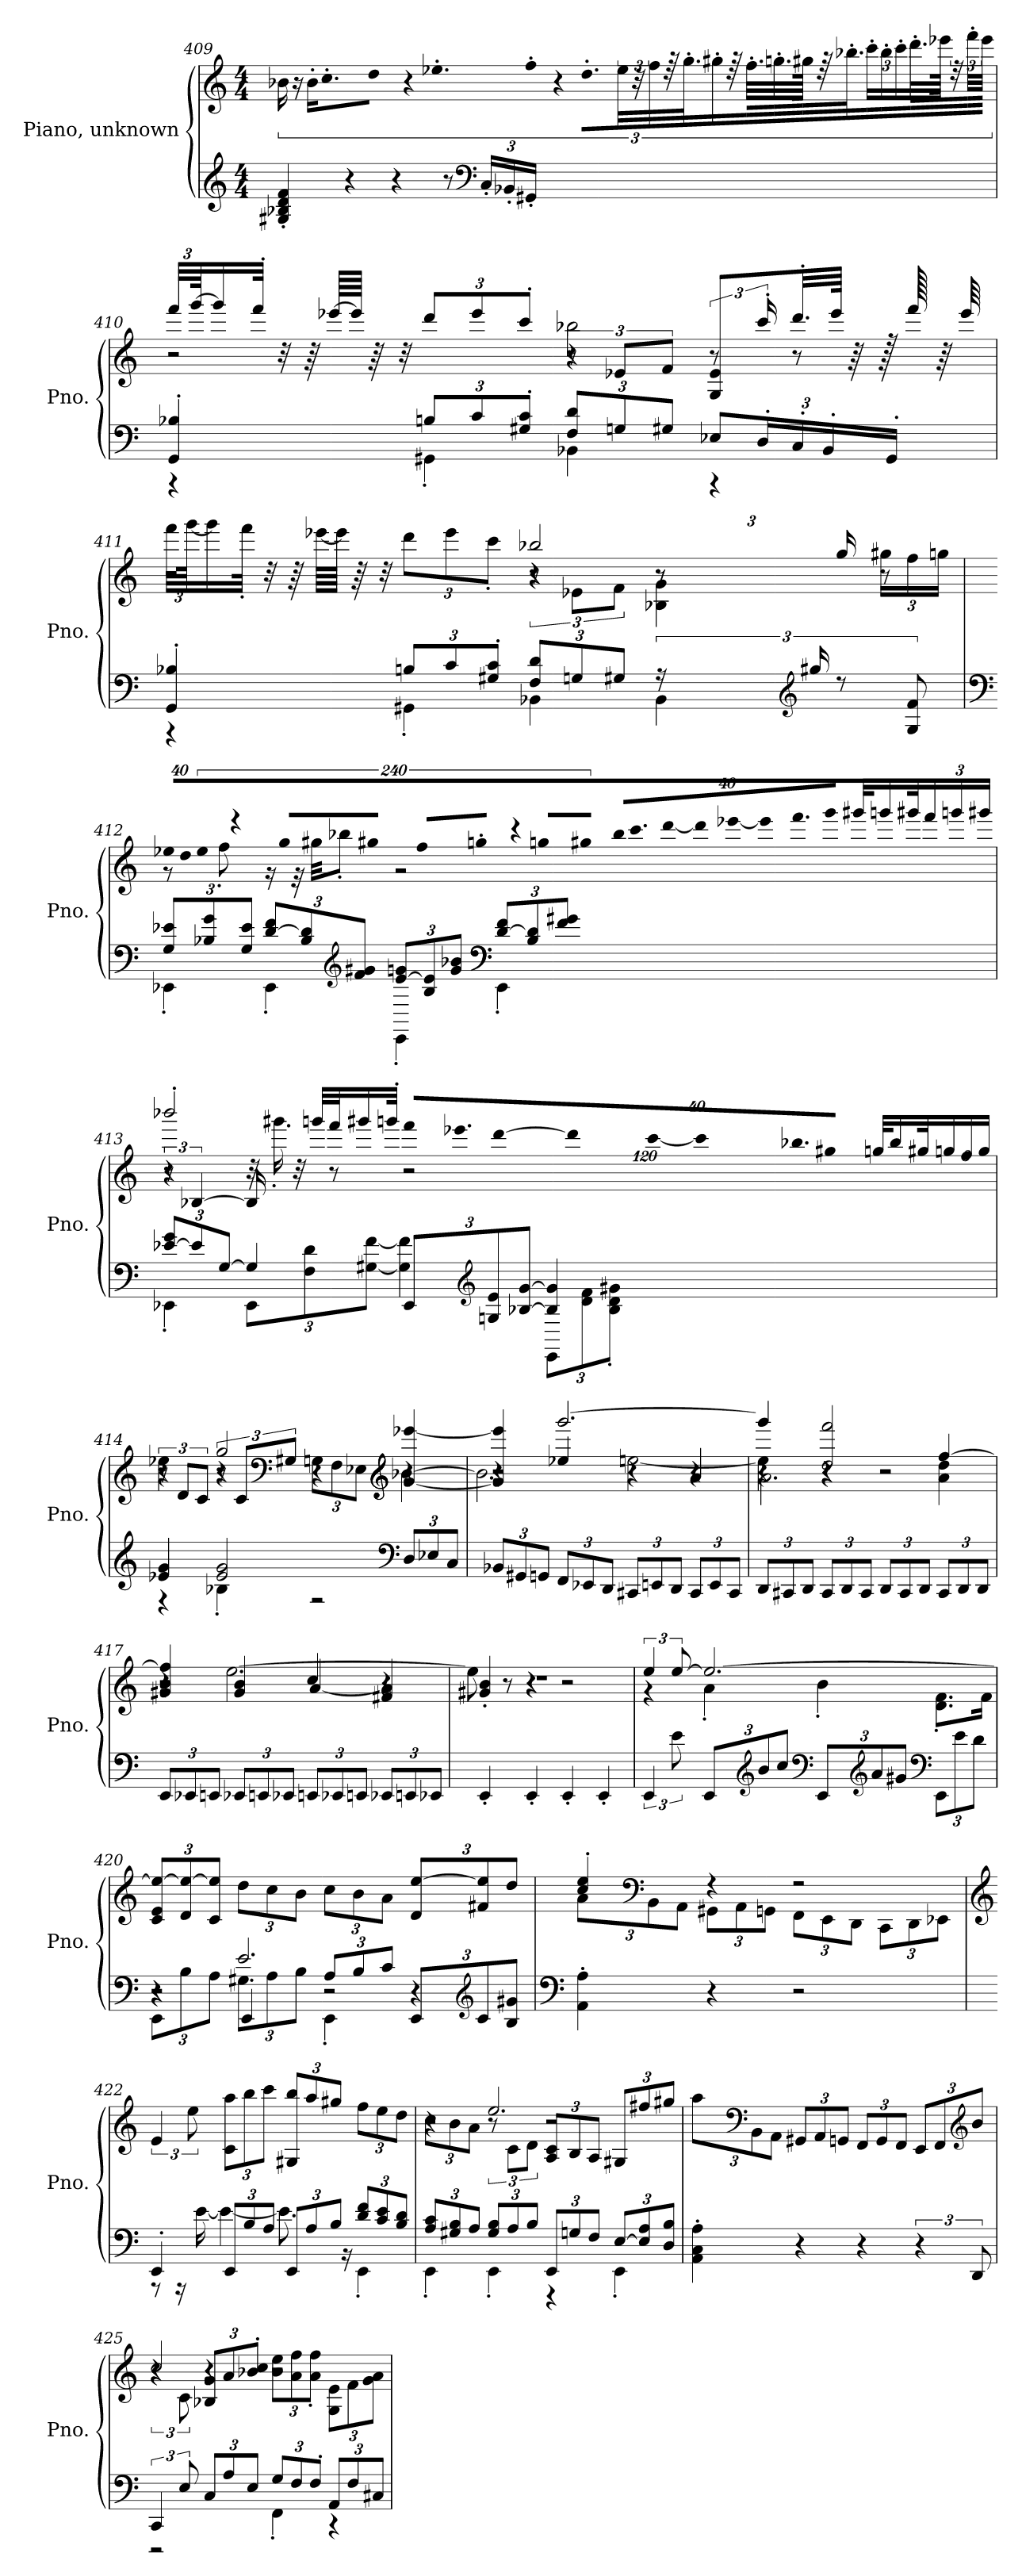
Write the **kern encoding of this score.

**kern	**kern
*part1	*part1
*staff2	*staff1
*I"Piano, unknown	*
*I'Pno.	*
!!LO:LB:g=z
*clefG2	*clefG2
*k[]	*k[]
*M4/4	*M4/4
=409	=409
4G#X/' 4B-X/' 4d/' 4f/'	24b-X\
.	24r
.	24b-'\LL
.	32.cc'\L
.	64dd\JJJk
.	64r
.	32.ee-X'\
4r	16ff'\
.	64r
.	32.dd'\LLL
.	48ee-\JJJ
.	48r
.	48ff\
.	64r
.	32.gg'\
4r	16gg#X'\
.	64r
.	32.ff'\LLL
.	32.ggn'\
.	64gg#X\JJJk
.	64r
.	32.bb-X'\
*	*Xbrackettup
8r	24ccc'\LL
.	24bb-'\
.	24ccc'\
*clefF4	*
*Xbrackettup	*
24C'/LL	32.ddd'\L
24BB-X'/	.
.	64eee-X\JJJk
*	*brackettup
.	48r
24GG#X'/JJ	48fff'\LLL
.	48eee-\JJJ
!!LO:LB:g=z
=410	=410
*^	*^
*	*	*	*^
*	*	*	*	*Xbrackettup
4GG/' 4B-X/'	4r	2r	2r	48fff/LLL
.	.	.	.	[96ggg/JK
.	.	.	.	16ggg/]
.	.	.	.	32fff'/JJk
.	.	.	.	32r
.	.	.	.	64r
.	.	.	.	[64eee-X/LLLL
.	.	.	.	64eee-/JJJJ]
.	.	.	.	64r
.	.	.	.	32r
12Bn/L	4GG#X'\	.	.	12ddd/L
12c/	.	.	.	12eee-/
12G#X/' 12c/'J	.	.	.	12ccc'/J
*	*	*	*	*brackettup
12F/ 12d/L	4BB-X\	4r	2bb-X\	12r
12Gn/	.	.	.	12e-X/L
12G#X/J	.	.	.	12f/J
12E-X/L	4r	12r	.	8G/ 8e-/L
24D'/L	.	24ccc'/	.	.
24C'/	.	8r	.	32.ddd'/LL
24BB-'/	.	.	.	.
.	.	.	.	64eee-/JJJk
.	.	.	.	64r
.	.	.	.	128r
24GG#'/JJ	.	.	.	.
.	.	.	.	128fff/
.	.	.	.	64r
.	.	.	.	64eee-/
*	*	*	*v	*v
!!LO:LB:g=z
=411	=411	=411	=411
*	*	*	*Xbrackettup
*	*	*^	*^
4GG/' 4B-X/'	4r	2r	48fff\LLL	2r	2r
.	.	.	[96ggg\JK	.	.
.	.	.	16ggg\]	.	.
.	.	.	32fff'\JJk	.	.
.	.	.	32r	.	.
.	.	.	64r	.	.
.	.	.	[64eee-X\LLLL	.	.
.	.	.	64eee-\JJJJ]	.	.
.	.	.	64r	.	.
.	.	.	32r	.	.
12Bn/L	4GG#X'\	.	12ddd\L	.	.
12c/	.	.	12eee-\	.	.
12G#X/' 12c/'J	.	.	12ccc'\J	.	.
*	*	*	*brackettup	*	*
12F/ 12d/L	4BB-X\	2bb-X/	12r	4r	4r
12Gn/	.	.	12e-X\L	.	.
12G#X/J	.	.	12f\J	.	.
*brackettup	*	*	*	*	*
24r	4BB-\	.	8r	12r	4B-X\ 4g\
*clefG2	*	*	*	*	*
24gg#X/	.	.	.	.	.
12r	.	.	.	24gg/	.
*	*	*	*Xbrackettup	*	*
.	.	.	24gg#X\LL	8r	.
12G#/ 12f/	.	.	24ff\	.	.
.	.	.	24ggn\JJ	.	.
*	*	*v	*v	*v	*v
!!LO:LB:g=z
=412	=412	=412
*clefF4	*	*
*Xbrackettup	*	*brackettup
*	*	*^
!	!	!LO:N:vis=32	!
12G/ 12e-X/L	4EE-X'\	640%23ee-X/LLL	8r
!	!	!LO:N:vis=32	!
.	.	640%23dd/J	.
!	!	!LO:N:vis=16	!
.	.	1920%137ee-/JJ	.
12B-X/ 12g/	.	.	.
.	.	.	8ff'\
!	!	!LO:N:vis=32	!
.	.	640%23r	.
12G/ 12e-/J	.	.	.
!	!	!LO:N:vis=32	!
.	.	640%23gg/LLL	.
!	!	!LO:N:vis=32	!
.	.	640%23gg#X/JJJ	.
[12d/ 12f/L	4EE-'\	.	16r
!	!	!LO:N:vis=32	!
.	.	640%23ff/KLL	.
!	!	!LO:N:vis=16	!
.	.	1920%137ggn'/JJ	.
.	.	.	32r
12B-/ 12d/]	.	.	.
.	.	.	32gg#X\KKL
!	!	!LO:N:vis=16	!
.	.	1920%137r	.
.	.	.	8bb-X'\J
*clefG2	*	*	*
12f/ 12g#X/J	.	.	.
!	!	!LO:N:vis=32	!
.	.	640%23ggn/LLL	.
!	!	!LO:N:vis=32	!
.	.	640%23gg#X/JJJ	.
[12e-/ 12gn/L	4EE-'\	.	2r
*	*	*Xbrackettup	*
!	!	!LO:N:vis=32	!
.	.	640%23bb-/LLL	.
!	!	!LO:N:vis=32.	!
.	.	1920%103ccc/	.
12B-/ 12e-/]	.	.	.
!	!	!LO:N:vis=64	!
.	.	[960%17ddd/L	.
!	!	!LO:N:vis=64	!
.	.	960%17ddd/]	.
!	!	!LO:N:vis=64	!
.	.	[960%17eee-X/	.
!	!	!LO:N:vis=64	!
.	.	960%17eee-/J]	.
!	!	!LO:N:vis=32.	!
.	.	1920%103fff/	.
12g/ 12b-X/J	.	.	.
!	!	!LO:N:vis=32	!
.	.	640%23ggg/JJJ	.
*clefF4	*	*	*
[12d/ 12f/L	4EE-'\	.	.
.	.	32ggg#X/KLL	.
.	.	16gggn/	.
12B-/ 12d/]	.	.	.
.	.	32ggg#X/K	.
.	.	24fff/	.
12f/ 12g#X/J	.	.	.
.	.	24gggn/	.
.	.	24ggg#X/JJ	.
640ryy	640ryy	.	640ryy
!!LO:PB:g=z
=413	=413	=413	=413
*	*	*	*^
*	*	*	*	*brackettup
[12e-X/ 12g/L	4EE-X'\	2bbb-X'/	4r	12r
12e-/]	.	.	.	[6B-X/
[12G/J	.	.	.	.
4G/]	12EE-\L	.	32r	16B-/]
.	.	.	16.ggg#X'\	.
.	.	.	.	32r
.	12F\ 12d\	.	.	.
.	.	.	.	32gggn/LLL
.	.	.	8r	32fff/J
.	.	.	.	16ggg#X/
.	[12G#X\ [12f\J	.	.	.
.	.	.	.	32gggn'/JJk
*	*	*	*	*Xbrackettup
!	!	!	!	!LO:N:vis=32
12EE-/L	4G#\] 4f\]	2r	2r	640%23fff/LLL
!	!	!	!	!LO:N:vis=32.
.	.	.	.	1920%103eee-X/
*clefG2	*	*	*	*
12Gn/ 12e-/	.	.	.	.
!	!	!	!	!LO:N:vis=64
.	.	.	.	[960%17ddd/L
!	!	!	!	!LO:N:vis=64
.	.	.	.	960%17ddd/]
!	!	!	!	!LO:N:vis=64
.	.	.	.	[960%17ccc/
!	!	!	!	!LO:N:vis=64
.	.	.	.	960%17ccc/J]
.	.	.	.	1920ryy
!	!	!	!	!LO:N:vis=32.
.	.	.	.	1920%103bb-X/
[12B-X/ [12g/J	.	.	.	.
!	!	!	!	!LO:N:vis=32
.	.	.	.	640%23gg#X/JJJ
4B-/] 4g/]	12EE-\L	.	.	.
.	.	.	.	32ggn/KLL
.	.	.	.	16bb-/
.	12d\ 12f\	.	.	.
.	.	.	.	32gg#X/K
.	.	.	.	24ggn/
.	12B-\' 12d\' 12g#X\'J	.	.	.
.	.	.	.	24ff/
.	.	.	.	24gg/JJ
1920ryy	1920ryy	1920ryy	1920ryy	.
!!LO:LB:g=z	!!	!!
=414	=414	=414	=414	=414
*	*	*	*brackettup	*
4e-X/ 4g/	4r	4r	12r	4ee-X\
.	.	.	12d/L	.
.	.	.	12c/J	.
2e-/ 2g/	4B-X'\	2gg/	12r	4r
.	.	.	12c/L	.
*	*	*clefF4	*	*
.	.	.	12G#X/J	.
*	*	*	*	*Xbrackettup
.	2r	.	4r	12Gn\L
.	.	.	.	12F\
.	.	.	.	12E-X\J
*clefF4	*	*clefG2	*	*
12D/L	.	4r	[4g/ [4eee-X/	[4b-X\
12E-X/	.	.	.	.
12C/J	.	.	.	.
*v	*v	*	*	*
=415	=415	=415	=415
*	*	*	*^
12BB-X/L	4r	2r	4g/] 4eee-/]	2.b-\]
12GG#X/	.	.	.	.
12GGn/J	.	.	.	.
12FF/L	[2.ggg/	.	4ee-X/	.
12EE-X/	.	.	.	.
12DD/J	.	.	.	.
12CC#X/L	.	[2een\	4r	.
12EEn/	.	.	.	.
12DD/J	.	.	.	.
12CC#/L	.	.	4a/	4r
12EE/	.	.	.	.
12CC#/J	.	.	.	.
!!LO:LB:g=z	!!	!!	!!
=416	=416	=416	=416	=416
12DD/L	4ggg/]	4ee\]	4r	2.a\
12CC#X/	.	.	.	.
12DD/J	.	.	.	.
12CC#/L	4r	4r	2dd/ 2fff/	.
12DD/	.	.	.	.
12CC#/J	.	.	.	.
12DD/L	2r	2r	.	.
12CC#/	.	.	.	.
12DD/J	.	.	.	.
12CC#/L	.	.	[4ff/	4a\ 4dd\
12DD/	.	.	.	.
12DD/J	.	.	.	.
*	*	*	*v	*v
=417	=417	=417	=417
12EE/L	2r	4g#X/ 4b/ 4ff/]	4r
12EE-X/	.	.	.
12EEn/J	.	.	.
12EE-X/L	.	4g#/ 4b/	[2.ee\
12EEn/	.	.	.
12EE-X/J	.	.	.
12EEn/L	4cc/	[4a/	.
12EE-X/	.	.	.
12EEn/J	.	.	.
12EE-X/L	4r	4f#X/ 4a/]	.
12EEn/	.	.	.
12EE-X/J	.	.	.
=418	=418	=418	=418
4EE'/	1r	4g#X/' 4b/'	8ee\]
.	.	.	8r
4EE'/	.	4r	4r
4EE'/	.	2r	2r
4EE'/	.	.	.
*	*v	*v	*v
!!LO:LB:g=z
=419	=419
*brackettup	*brackettup
*	*^
6EE/	6ee/	4r
12e\	[12ee/	.
*Xbrackettup	*	*
12EE/L	2.ee/_	4a'\
*clefG2	*	*
12b/	.	.
12cc/J	.	.
*clefF4	*	*
12EE/L	.	4b'\
*clefG2	*	*
12a/	.	.
12g#X/J	.	.
*clefF4	*	*
12EE\L	.	8.d\' 8.f\'L
12e\	.	.
12d\J	.	.
.	.	16f\Jk
*	*v	*v
=420	=420
*^	*
*	*^	*
*	*	*^	*
*	*	*	*	*Xbrackettup
4r	12EE\L	4r	2r	12c/ 12e/ 12ee/_L
.	12B\	.	.	12d/ 12ee/_
.	12A\J	.	.	12c/ 12ee/]J
2.e/	12G#X\L	4EE'/	.	12dd\L
.	12A\	.	.	12cc\
.	12B\J	.	.	12b\J
.	2r	12A/L	4EE'\	12cc\L
.	.	12B/	.	12b\
.	.	12c/J	.	12a\J
.	.	12EE/L	4r	12d/ [12ee/L
*clefG2	*	*	*	*
.	.	12c/	.	12f#X/ 12ee/]
.	.	12B/ 12g#X/J	.	12dd/J
*v	*v	*v	*v	*
!!LO:LB:g=z
=421	=421
*clefF4	*
*	*^
4AA\' 4A\'	4cc/' 4ee/'	12a\L
*	*clefF4	*
.	.	12BB\
.	.	12AA\J
4r	4r	12GG#X\L
.	.	12AA\
.	.	12GGn\J
2r	2r	12FF\L
.	.	12EE\
.	.	12DD\J
.	.	12CC\L
.	.	12DD\
.	.	12EE-X\J
*	*v	*v
=422	=422
*	*clefG2
*^	*
*	*	*brackettup
4EE'/	8r	6e/
.	16r	.
.	.	12ee\
.	[16e\	.
*	*	*Xbrackettup
12EE/L	4e\_	12c\ 12aa\L
12B/	.	12bb\
12A/J	.	12ccc\J
12EE/L	8.e\]	12G#X/ 12bb/L
12A/	.	12aa/
12B/J	.	12gg#X/J
.	16r	.
12d/ 12f/L	4EE'\	12ff\L
12c/ 12e/	.	12ee\
12B/ 12d/J	.	12dd\J
!!LO:LB:g=z
=423	=423	=423
*	*	*^
*	*	*	*^
12A/ 12c/L	4EE'\	4r	12cc\L	2r
12G#X/ 12B/	.	.	12b\	.
12A/J	.	.	12a\J	.
*	*	*	*brackettup	*
12G#/ 12B/L	4EE'\	2.ee/	12r	.
12A/	.	.	12c\L	.
12B/J	.	.	12d\J	.
*	*	*	*	*Xbrackettup
12EE/L	4r	.	2r	12A/ 12c/L
12Gn/	.	.	.	12B/
12F/J	.	.	.	12A/J
[12E/L	4EE'\	.	.	12G#X/L
12E/] 12A/	.	.	.	12ff#X/
12D/ 12B/J	.	.	.	12gg#X/J
*v	*v	*	*	*
*	*v	*v	*v
=424	=424
4AA\' 4C\' 4A\'	12aa\L
*	*clefF4
.	12BB\
.	12AA\J
4r	12GG#X/L
.	12AA/
.	12GGn/J
4r	12FF/L
.	12GG/
.	12FF/J
*brackettup	*
6r	12EE/L
.	12FF/
*	*clefG2
12DD/	12b/J
!!LO:PB:g=z
=425	=425
*^	*^
*	*	*	*brackettup
*	*	*	*^
6CC/	2r	2cc/	6r	4r
12E/	.	.	12c\	.
*Xbrackettup	*	*	*	*Xbrackettup
12C/L	.	.	4r	12B-X/ 12g/L
12A/	.	.	.	12a/
12E/J	.	.	.	12b-X/' 12cc/'J
12G/L	4FF'\	2r	12b-\ 12ee\L	2r
12F/	.	.	12a\ 12ff\	.
12F'/J	.	.	12a\' 12ff\'J	.
12AA/L	4r	.	12G\ 12e\L	.
12F/	.	.	12f\	.
12C#X/J	.	.	12g\ 12a\J	.
*v	*v	*	*	*
*	*v	*v	*v
=	=
*-	*-
